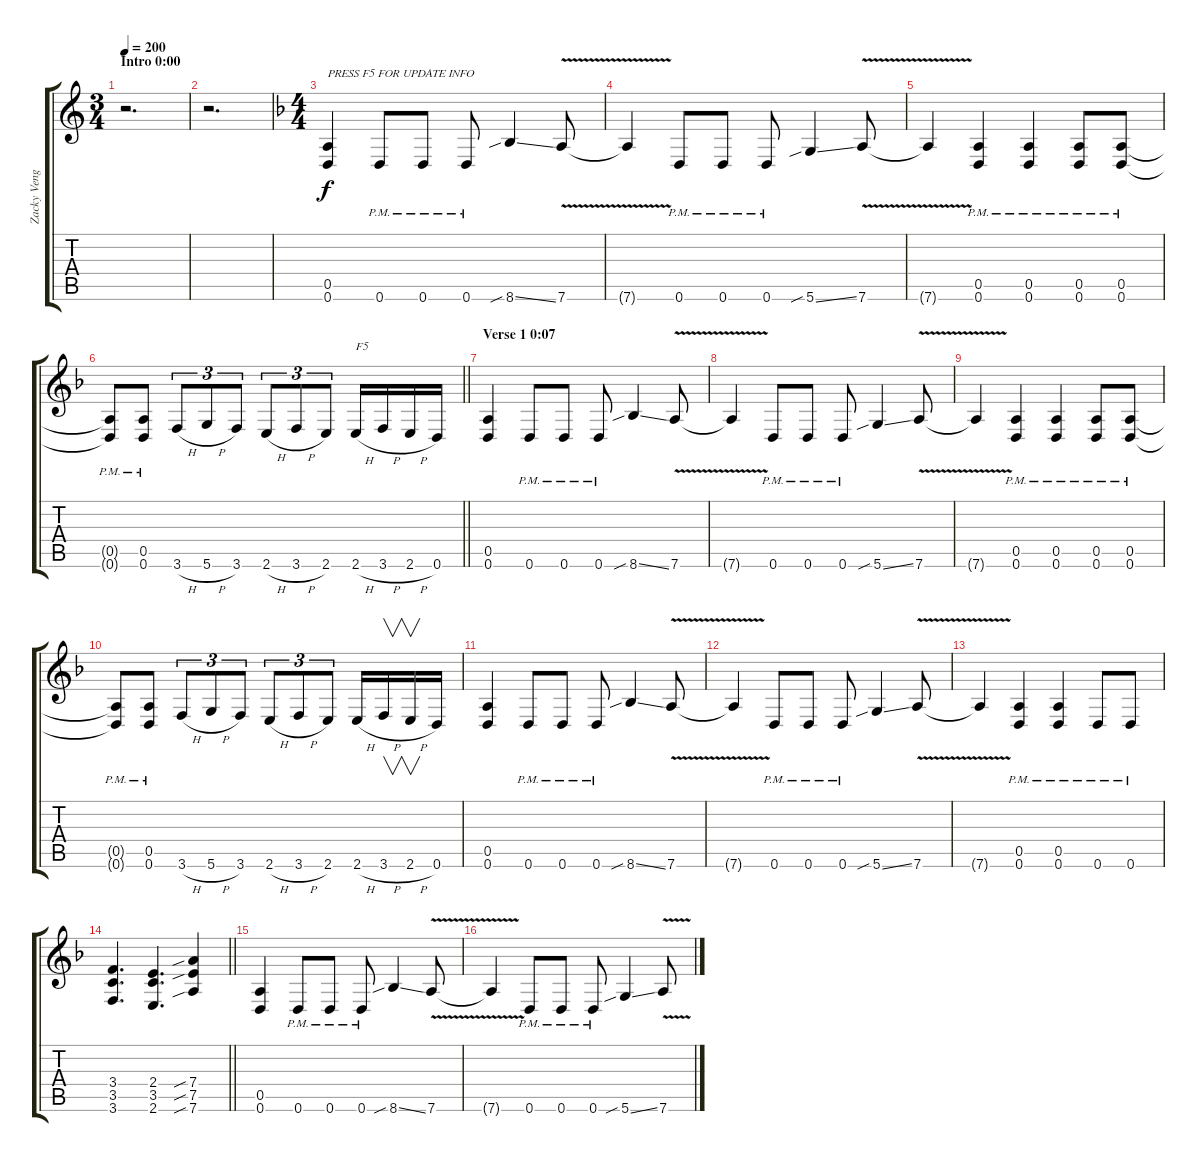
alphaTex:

\track ("Zacky Vengeance (Rhythm) I" "Zacky Veng") {instrument distortionguitar}
\staff {score tabs}
\tuning (E4 B3 G3 D3 A2 D2) {hide}
\ts (3 4)
\section ("" "Intro 0:00")
\tempo 200
\clef g2
\ks c
r.2{d dy f instrument distortionguitar} |
r.2{d} |
\ts (4 4)
\ks f
(0.5 0.6).4{txt "PRESS F5 FOR UPDATE INFO"} 0.6{pm}.8 0.6{pm}.8 0.6{pm}.8 8.6{sib ss}.4 7.6{v}.8 |
7.6{v t}.4 0.6{pm}.8 0.6{pm}.8 0.6{pm}.8 5.6{sib ss}.4 7.6{v}.8 |
7.6{v t}.4 (0.5{pm} 0.6{pm}).4 (0.5{pm} 0.6{pm}).4 (0.5{pm} 0.6{pm}).8 (0.5{pm} 0.6{pm}).8 |
\barLineRight lightlight
(0.5{pm t} 0.6{pm t}).8 (0.5{pm} 0.6{pm}).8 3.6{h}.8{tu (3 2)} 5.6{h}.8{tu (3 2)} 3.6.8{tu (3 2)} 2.6{h}.8{tu (3 2)} 3.6{h}.8{tu (3 2)} 2.6.8{tu (3 2)} 2.6{h}.16{txt "F5"} 3.6{h}.16 2.6{h}.16 0.6.16 |
\section ("" "Verse 1 0:07")
(0.5 0.6).4 0.6{pm}.8 0.6{pm}.8 0.6{pm}.8 8.6{sib ss}.4 7.6{v}.8 |
7.6{v t}.4 0.6{pm}.8 0.6{pm}.8 0.6{pm}.8 5.6{sib ss}.4 7.6{v}.8 |
7.6{v t}.4 (0.5{pm} 0.6{pm}).4 (0.5{pm} 0.6{pm}).4 (0.5{pm} 0.6{pm}).8 (0.5{pm} 0.6{pm}).8 |
(0.5{pm t} 0.6{pm t}).8 (0.5{pm} 0.6{pm}).8 3.6{h}.8{tu (3 2)} 5.6{h}.8{tu (3 2)} 3.6.8{tu (3 2)} 2.6{h}.8{tu (3 2)} 3.6{h}.8{tu (3 2)} 2.6.8{tu (3 2)} 2.6{h}.16 3.6{h}.16{v} 2.6{h}.16{v} 0.6.16 |
(0.5 0.6).4 0.6{pm}.8 0.6{pm}.8 0.6{pm}.8 8.6{sib ss}.4 7.6{v}.8 |
7.6{v t}.4 0.6{pm}.8 0.6{pm}.8 0.6{pm}.8 5.6{sib ss}.4 7.6{v}.8 |
7.6{v t}.4 (0.5{pm} 0.6{pm}).4 (0.5{pm} 0.6{pm}).4 0.6{pm}.8 0.6{pm}.8 |
\barLineRight lightlight
(3.4 3.5 3.6).4{d} (2.4 3.5 2.6).4{d} (7.4{sib} 7.5{sib} 7.6{sib}).4 |
\section ("" "")
(0.5 0.6).4 0.6{pm}.8 0.6{pm}.8 0.6{pm}.8 8.6{sib ss}.4 7.6{v}.8 |
7.6{v t}.4 0.6{pm}.8 0.6{pm}.8 0.6{pm}.8 5.6{sib ss}.4 7.6{v}.8
